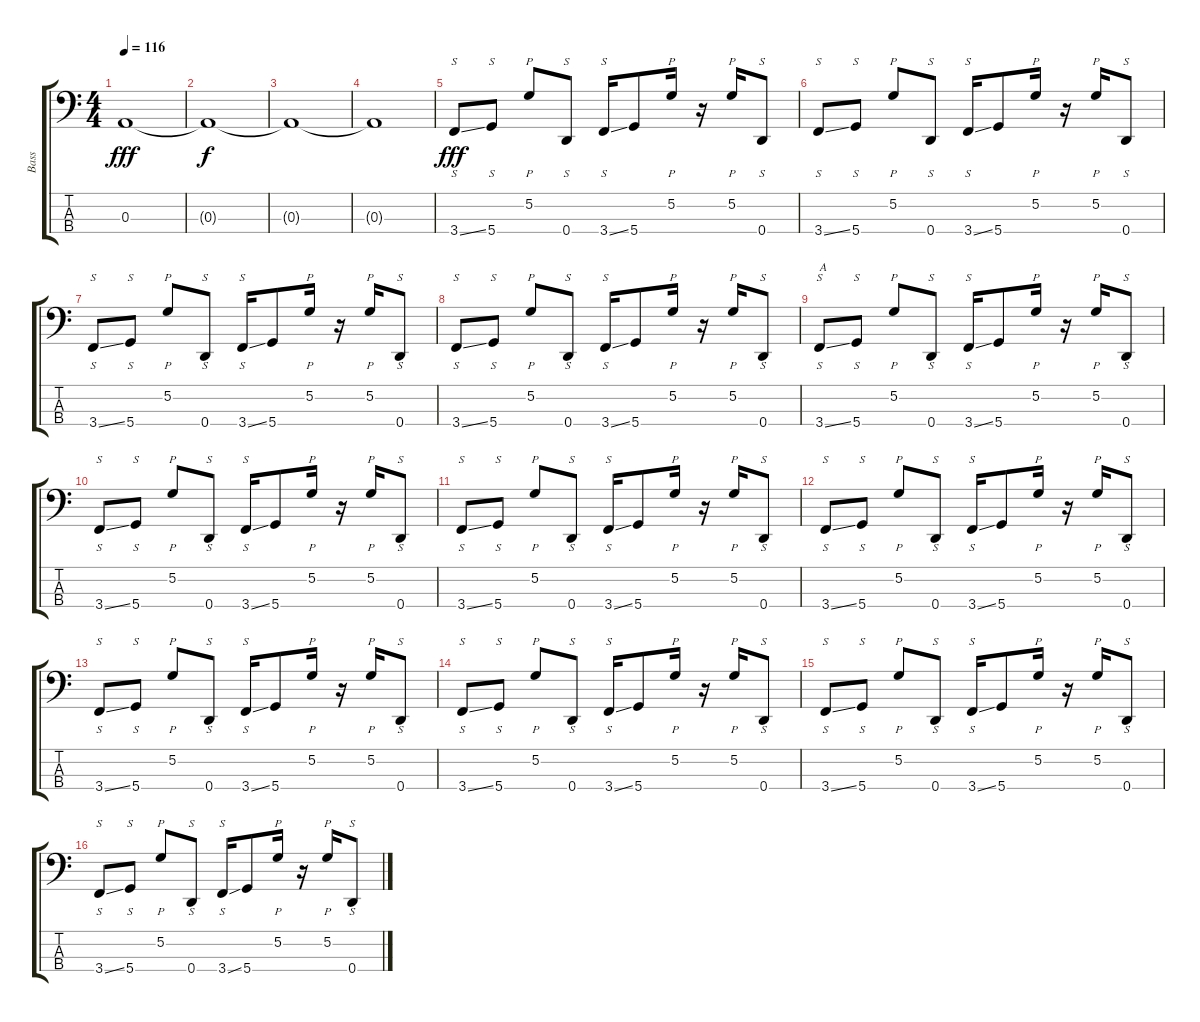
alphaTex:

\track ("Bass" "Bass") {instrument slapbass1}
\staff {score tabs}
\tuning (G2 D2 A1 D1) {hide}
\ts (4 4)
\tempo 116
\clef f4
\ks c
0.3.1{dy fff instrument electricbassfinger} |
0.3{t}.1{dy f} |
0.3{t}.1 |
0.3{t}.1 |
3.4{ss}.8{s dy fff instrument slapbass1} 5.4.8{s} 5.2.8{p} 0.4.8{s} 3.4{ss}.16{s} 5.4.8 5.2.16{p} r.16 5.2.16{p} 0.4.8{s} |
3.4{ss}.8{s} 5.4.8{s} 5.2.8{p} 0.4.8{s} 3.4{ss}.16{s} 5.4.8 5.2.16{p} r.16 5.2.16{p} 0.4.8{s} |
3.4{ss}.8{s} 5.4.8{s} 5.2.8{p} 0.4.8{s} 3.4{ss}.16{s} 5.4.8 5.2.16{p} r.16 5.2.16{p} 0.4.8{s} |
3.4{ss}.8{s} 5.4.8{s} 5.2.8{p} 0.4.8{s} 3.4{ss}.16{s} 5.4.8 5.2.16{p} r.16 5.2.16{p} 0.4.8{s} |
3.4{ss}.8{s txt "A"} 5.4.8{s} 5.2.8{p} 0.4.8{s} 3.4{ss}.16{s} 5.4.8 5.2.16{p} r.16 5.2.16{p} 0.4.8{s} |
3.4{ss}.8{s} 5.4.8{s} 5.2.8{p} 0.4.8{s} 3.4{ss}.16{s} 5.4.8 5.2.16{p} r.16 5.2.16{p} 0.4.8{s} |
3.4{ss}.8{s} 5.4.8{s} 5.2.8{p} 0.4.8{s} 3.4{ss}.16{s} 5.4.8 5.2.16{p} r.16 5.2.16{p} 0.4.8{s} |
3.4{ss}.8{s} 5.4.8{s} 5.2.8{p} 0.4.8{s} 3.4{ss}.16{s} 5.4.8 5.2.16{p} r.16 5.2.16{p} 0.4.8{s} |
3.4{ss}.8{s} 5.4.8{s} 5.2.8{p} 0.4.8{s} 3.4{ss}.16{s} 5.4.8 5.2.16{p} r.16 5.2.16{p} 0.4.8{s} |
3.4{ss}.8{s} 5.4.8{s} 5.2.8{p} 0.4.8{s} 3.4{ss}.16{s} 5.4.8 5.2.16{p} r.16 5.2.16{p} 0.4.8{s} |
3.4{ss}.8{s} 5.4.8{s} 5.2.8{p} 0.4.8{s} 3.4{ss}.16{s} 5.4.8 5.2.16{p} r.16 5.2.16{p} 0.4.8{s} |
3.4{ss}.8{s} 5.4.8{s} 5.2.8{p} 0.4.8{s} 3.4{ss}.16{s} 5.4.8 5.2.16{p} r.16 5.2.16{p} 0.4.8{s}
